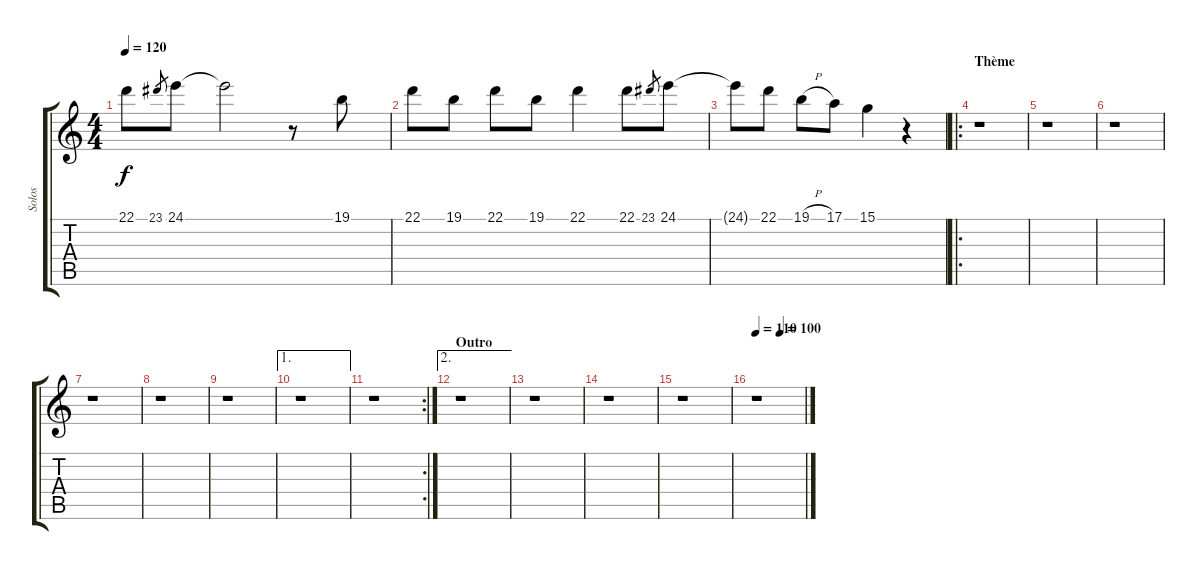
\track ("Solos" "Solos") {instrument altosax}
\staff {score tabs}
\tuning (E4 B3 G3 D3 A2 E2) {hide}
\ts (4 4)
\tempo 120
\clef g2
\ks c
22.1{t}.8{dy f} 23.1.8{gr} 24.1.8 24.1{t}.2 r.8 19.1.8 |
22.1.8 19.1.8 22.1.8 19.1.8 22.1.4 22.1.8 23.1.8{gr} 24.1.8 |
24.1{t}.8 22.1.8 19.1{h}.8 17.1.8 15.1.4 r.4 |
\ro
\section ("" "Thème")
r.1 |
r.1 |
r.1 |
r.1 |
r.1 |
r.1 |
\ae 1
r.1 |
\rc 2
r.1 |
\ae 2
\section ("" "Outro")
r.1 |
r.1 |
r.1 |
r.1 |
\tempo 110
\tempo (100 0.5)
r.1
